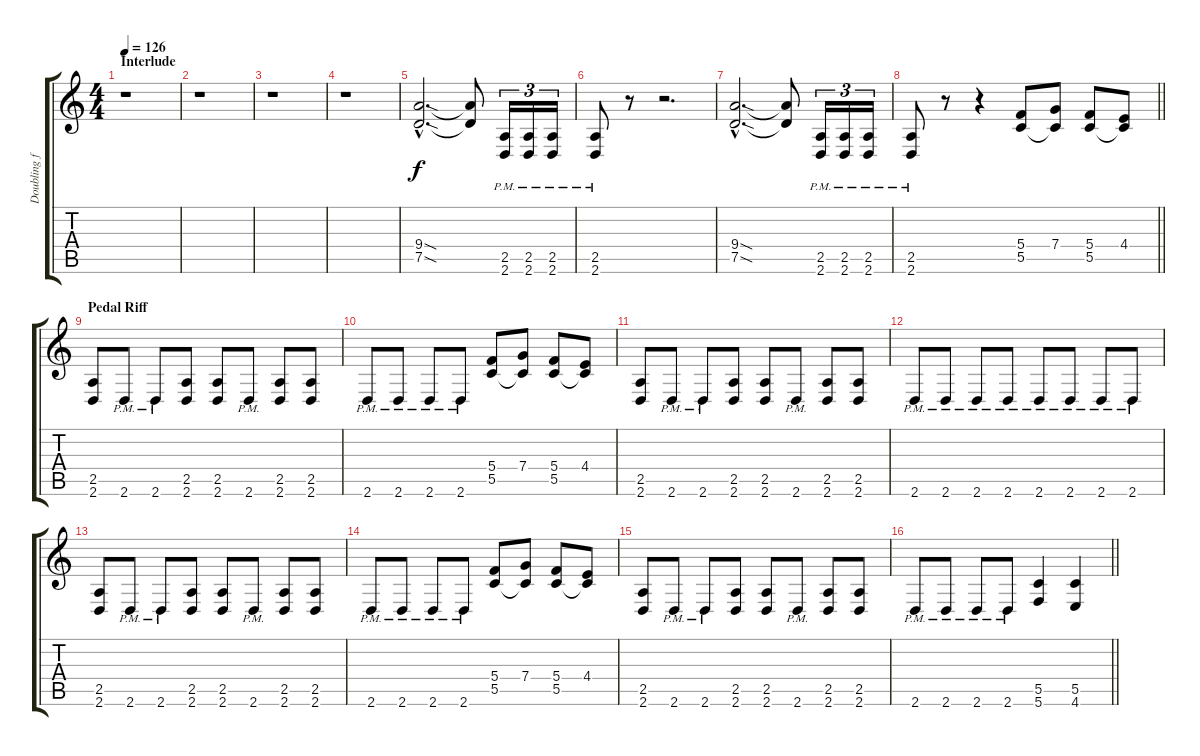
\track ("Doubling for Guitar 1" "Doubling f") {instrument distortionguitar}
\staff {score tabs}
\tuning (D4 A3 F3 C3 G2 C2) {hide}
\ts (4 4)
\section ("" "Interlude")
\tempo 126
\clef g2
\ks c
r.1{dy f} |
r.1 |
r.1 |
r.1 |
(9.4{sod hac} 7.5{sod hac}).2{d volume 10} (9.4{t} 7.5{t}).8 (2.5{pm} 2.6{pm}).16{tu (3 2)} (2.5{pm} 2.6{pm}).16{tu (3 2)} (2.5{pm} 2.6{pm}).16{tu (3 2)} |
(2.5{pm} 2.6{pm}).8 r.8 r.2{d} |
(9.4{sod hac} 7.5{sod hac}).2{d} (9.4{t} 7.5{t}).8 (2.5{pm} 2.6{pm}).16{tu (3 2)} (2.5{pm} 2.6{pm}).16{tu (3 2)} (2.5{pm} 2.6{pm}).16{tu (3 2)} |
\barLineRight lightlight
(2.5{pm} 2.6{pm}).8 r.8 r.4 (5.4 5.5).8 (7.4 5.5{t}).8 (5.4 5.5).8 (4.4 5.5{t}).8 |
\section ("" "Pedal Riff")
(2.5 2.6).8 2.6{pm}.8 2.6{pm}.8 (2.5 2.6).8 (2.5 2.6).8 2.6{pm}.8 (2.5 2.6).8 (2.5 2.6).8 |
2.6{pm}.8 2.6{pm}.8 2.6{pm}.8 2.6{pm}.8 (5.4 5.5).8 (7.4 5.5{t}).8 (5.4 5.5).8 (4.4 5.5{t}).8 |
(2.5 2.6).8 2.6{pm}.8 2.6{pm}.8 (2.5 2.6).8 (2.5 2.6).8 2.6{pm}.8 (2.5 2.6).8 (2.5 2.6).8 |
2.6{pm}.8 2.6{pm}.8 2.6{pm}.8 2.6{pm}.8 2.6{pm}.8 2.6{pm}.8 2.6{pm}.8 2.6{pm}.8 |
(2.5 2.6).8 2.6{pm}.8 2.6{pm}.8 (2.5 2.6).8 (2.5 2.6).8 2.6{pm}.8 (2.5 2.6).8 (2.5 2.6).8 |
2.6{pm}.8 2.6{pm}.8 2.6{pm}.8 2.6{pm}.8 (5.4 5.5).8 (7.4 5.5{t}).8 (5.4 5.5).8 (4.4 5.5{t}).8 |
(2.5 2.6).8 2.6{pm}.8 2.6{pm}.8 (2.5 2.6).8 (2.5 2.6).8 2.6{pm}.8 (2.5 2.6).8 (2.5 2.6).8 |
\barLineRight lightlight
2.6{pm}.8 2.6{pm}.8 2.6{pm}.8 2.6{pm}.8 (5.5 5.6).4 (5.5 4.6).4
